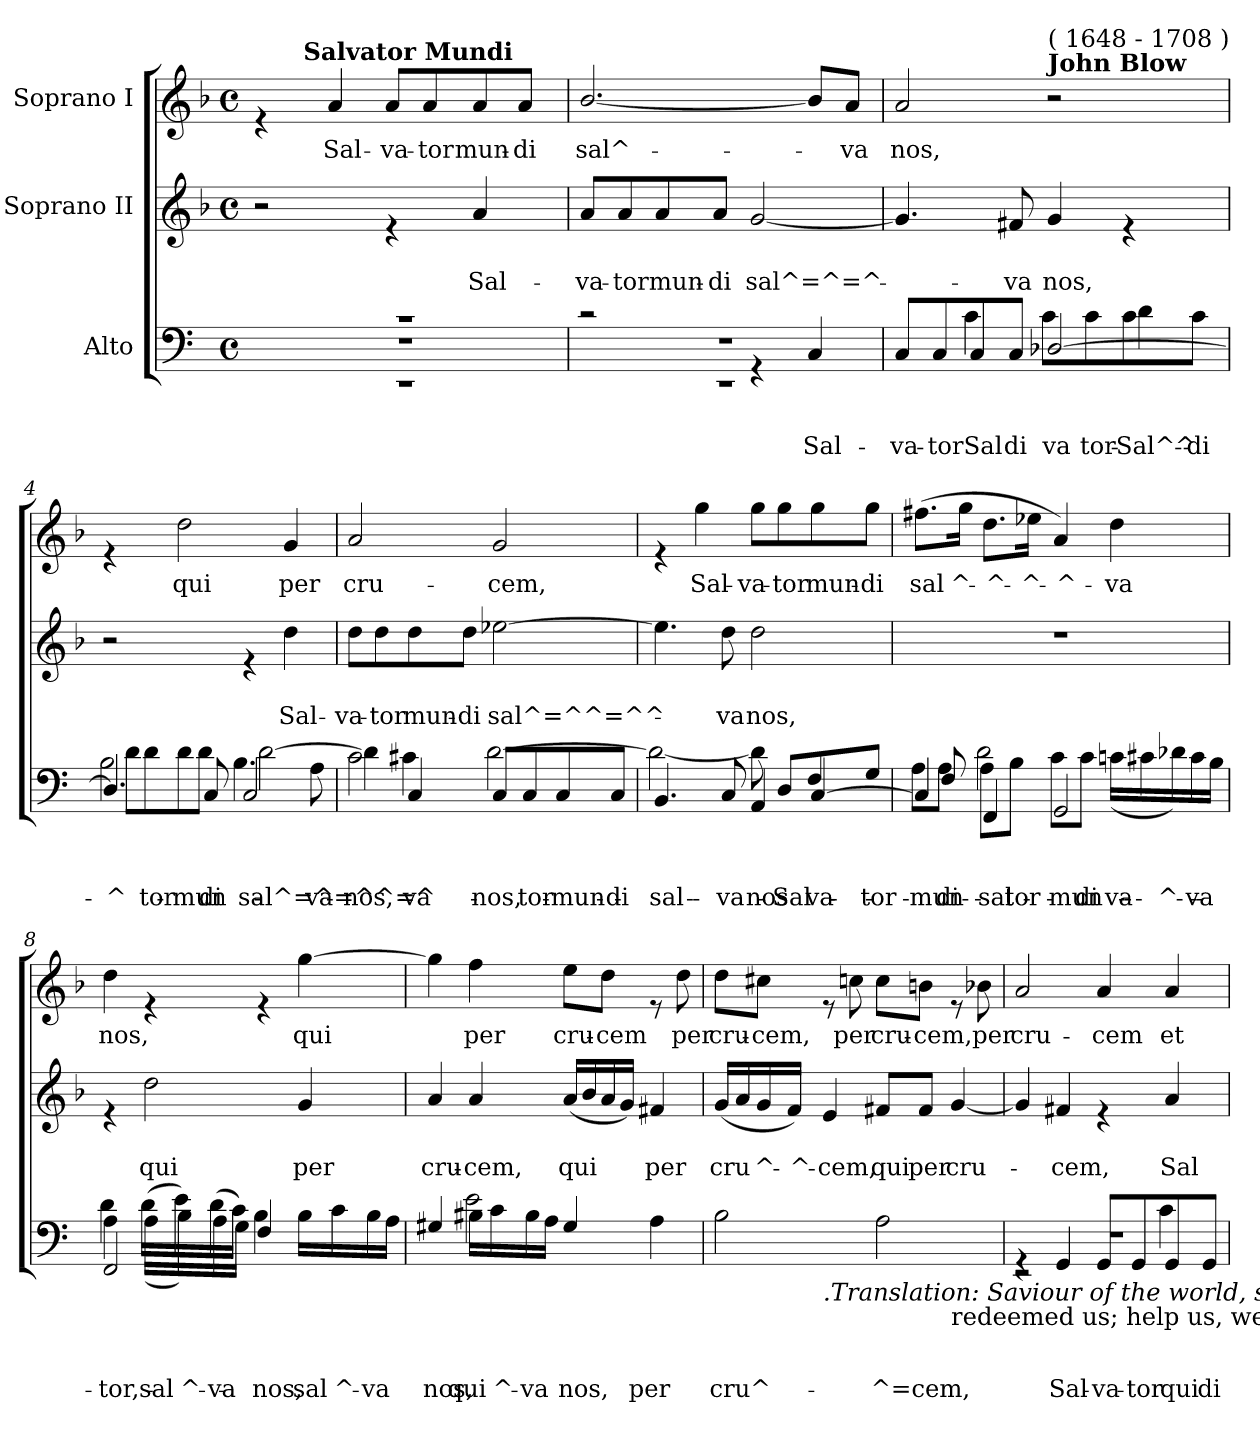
**kern	**text	**text	**text	**kern	**text	**text	**kern	**text
*part3	*part3	*part3	*part3	*part2	*part2	*part2	*part1	*part1
*staff3	*staff3	*staff3	*staff3	*staff2	*staff2	*staff2	*staff1	*staff1
*I"Alto	*	*	*	*I"Soprano II	*	*	*I"Soprano I	*
*clefF4	*	*	*	*clefG2	*	*	*clefG2	*
*ITrd4c7	*	*	*	*	*	*	*	*
*k[b-]	*	*	*	*k[b-]	*	*	*k[b-]	*
*F:	*	*	*	*F:	*	*	*F:	*
*M4/4	*	*	*	*M4/4	*	*	*M4/4	*
*met(c)	*	*	*	*met(c)	*	*	*met(c)	*
=1	=1	=1	=1	=1	=1	=1	=1	=1
*^	*	*	*	*	*	*	*	*
*	*^	*	*	*	*	*	*	*	*
!	!	!	!	!	!	!	!	!	!LO:TX:a:B:t=Editor&colon; John Henry Fowler	!
!	!	!	!	!	!	!	!	!	!LO:TX:a:t=Revision &colon;   4 - 17 - 01	!
*	*	*	*	*	*	*	*	*	*^	*
1rc	1rEE	1r	.	.	.	2r	.	.	4re	8.ryy	.
!	!	!	!	!	!	!	!	!	!	!LO:TX:a:B:t=Salvator Mundi	!
.	.	.	.	.	.	.	.	.	.	2ryy	.
!	!	!	!	!	!	!	!	!	!	!	!LO:LY:b
.	.	.	.	.	.	.	.	.	4a/	.	Sal-
!	!	!	!	!	!	!	!	!	!	!	!LO:LY:b
.	.	.	.	.	.	4re	.	.	8a/L	.	-va-
!	!	!	!	!	!	!	!	!	!	!	!LO:LY:b
.	.	.	.	.	.	.	.	.	8a/	.	-tor
.	.	.	.	.	.	.	.	.	.	4ryy	.
!	!	!	!	!	!	!	!	!LO:LY:b	!	!	!LO:LY:b
.	.	.	.	.	.	4a/	.	Sal-	8a/	.	mun-
!	!	!	!	!	!	!	!	!	!	!	!LO:LY:b
.	.	.	.	.	.	.	.	.	8a/J	.	-di
.	.	.	.	.	.	.	.	.	.	16ryy	.
=2	=2	=2	=2	=2	=2	=2	=2	=2	=2	=2	=2
!	!	!	!	!	!	!	!	!LO:LY:b	!	!	!LO:LY:b
*	*	*	*	*	*	*	*	*	*v	*v	*
2rc	1rEE	1r	.	.	.	8a/L	.	-va-	[<2.b-/	sal^-
!	!	!	!	!	!	!	!	!LO:LY:b	!	!
.	.	.	.	.	.	8a/	.	-tor	.	.
!	!	!	!	!	!	!	!	!LO:LY:b	!	!
.	.	.	.	.	.	8a/	.	mun-	.	.
!	!	!	!	!	!	!	!	!LO:LY:b	!	!
.	.	.	.	.	.	8a/J	.	-di	.	.
!	!	!	!	!	!	!	!	!LO:LY:b	!	!
4rGG	.	.	.	.	.	[<2g/	.	sal^=^=^-	.	.
!	!	!	!	!	!LO:LY:b	!	!	!	!	!
4FF/	.	.	.	.	Sal-	.	.	.	8b-/L]	.
!	!	!	!	!	!	!	!	!	!	!LO:LY:b
.	.	.	.	.	.	.	.	.	8a/J	-va
=3	=3	=3	=3	=3	=3	=3	=3	=3	=3	=3
!	!	!	!	!	!LO:LY:b	!	!	!	!	!LO:LY:b
8FF/L	4ryy	2.ryy	.	.	-va-	4.g/]	.	.	2a/	nos,
!	!	!	!	!	!LO:LY:b	!	!	!	!	!
8FF/	.	.	.	.	-tor	.	.	.	.	.
!	!	!	!	!	!LO:LY:b	!	!	!	!	!
!	!	!	!	!	!LO:LY:b	!	!	!	!	!
8FF/	4F\	.	.	.	Sal	.	.	.	.	.
!	!	!	!	!	!LO:LY:b	!	!	!LO:LY:b	!	!
8FF/J	.	.	.	.	-di	8f#X/	.	-va	.	.
!	!	!	!	!	!	!	!	!	!LO:TX:a:B:t=John Blow	!
!	!	!	!	!	!	!	!	!	!LO:TX:a:t=( 1648 - 1708 )	!
!	!	!	!	!	!LO:LY:b	!	!	!	!	!
!	!	!	!	!	!LO:LY:b	!	!	!LO:LY:b	!	!
[<2GG-X/	8F\L	.	.	.	va-	4g/	.	nos,	2r	.
!	!	!	!	!	!LO:LY:b	!	!	!	!	!
.	8F\	.	.	.	-tor	.	.	.	.	.
!	!	!	!	!	!LO:LY:b	!	!	!	!	!
!	!	!	!	!	!LO:LY:b	!	!	!	!	!
.	8F\	4G\	.	.	Sal^^-	4re	.	.	.	.
!	!	!	!	!	!LO:LY:b	!	!	!	!	!
.	8F\J	.	.	.	-di	.	.	.	.	.
!!LO:LB:g=z
=4	=4	=4	=4	=4	=4	=4	=4	=4	=4	=4
!	!	!	!	!	!LO:LY:b	!	!	!	!	!
!	!	!	!	!	!LO:LY:b	!	!	!	!	!
4.GG-/]	2E\	8G\L	.	.	^-	2r	.	.	4re	.
!	!	!	!	!	!LO:LY:b	!	!	!	!	!
.	.	8G\	.	.	-tor	.	.	.	.	.
!	!	!	!	!	!LO:LY:b	!	!	!	!	!LO:LY:b
.	.	8G\	.	.	mun-	.	.	.	2dd\	qui
!	!	!	!	!	!LO:LY:b	!	!	!	!	!
!	!	!	!	!	!LO:LY:b	!	!	!	!	!
8FF/	.	8G\J	.	.	-di	.	.	.	.	.
!	!	!	!	!	!LO:LY:b	!	!	!	!	!
!	!	!	!	!	!LO:LY:b	!	!	!	!	!
!	!	!	!	!	!LO:LY:b	!	!	!	!	!
2FF/	4.E\	[>2G\	.	.	sal^=^=^^=^	4re	.	.	.	.
!	!	!	!	!	!	!	!	!LO:LY:b	!	!LO:LY:b
.	.	.	.	.	.	4dd\	.	Sal-	4g/	per
!	!	!	!	!	!LO:LY:b	!	!	!	!	!
.	8D\	.	.	.	-va	.	.	.	.	.
=5	=5	=5	=5	=5	=5	=5	=5	=5	=5	=5
!	!	!	!	!	!LO:LY:b	!	!	!LO:LY:b	!	!LO:LY:b
4ryy	2F\	4G\]	.	.	nos,	8dd\L	.	-va-	2a/	cru-
!	!	!	!	!	!	!	!	!LO:LY:b	!	!
.	.	.	.	.	.	8dd\	.	-tor	.	.
!	!	!	!	!	!LO:LY:b	!	!	!	!	!
!	!	!	!	!	!LO:LY:b	!	!	!LO:LY:b	!	!
4FF/	.	4F#X\	.	.	va	8dd\	.	mun-	.	.
!	!	!	!	!	!	!	!	!LO:LY:b	!	!
.	.	.	.	.	.	8dd\J	.	-di	.	.
!	!	!	!	!	!LO:LY:b	!	!	!	!	!
!	!	!	!	!	!LO:LY:b	!	!	!LO:LY:b	!	!LO:LY:b
8FF/L	2ryy	[>2G\	.	.	nos,	[>2ee-X\	.	sal^=^^=^^-	2g/	-cem,
!	!	!	!	!	!LO:LY:b	!	!	!	!	!
8FF/	.	.	.	.	-tor	.	.	.	.	.
!	!	!	!	!	!LO:LY:b	!	!	!	!	!
8FF/	.	.	.	.	mun-	.	.	.	.	.
!	!	!	!	!	!LO:LY:b	!	!	!	!	!
8FF/J	.	.	.	.	-di	.	.	.	.	.
*v	*v	*v	*	*	*	*	*	*	*	*
=6	=6	=6	=6	=6	=6	=6	=6	=6
!	!	!	!LO:LY:b	!	!	!	!	!
*^	*	*	*	*	*	*	*	*
4.EE/	2G\_	.	.	sal-	4.ee-\]	.	.	4re	.
!	!	!	!	!	!	!	!	!	!LO:LY:b
.	.	.	.	.	.	.	.	4gg\	Sal-
!	!	!	!	!LO:LY:b	!	!	!LO:LY:b	!	!
8FF/	.	.	.	-va	8dd\	.	-va	.	.
!	!	!	!	!LO:LY:b	!	!	!LO:LY:b	!	!LO:LY:b
4DD/	8G\]	.	.	nos	2dd\	.	nos,	8gg\L	-va-
!	!	!	!	!LO:LY:b	!	!	!	!	!LO:LY:b
.	8GG/L	.	.	Sal-	.	.	.	8gg\	-tor
!	!	!	!	!LO:LY:b	!	!	!	!	!
!	!	!	!	!LO:LY:b	!	!	!	!	!LO:LY:b
[<4FF/	8BB-/	.	.	-va-	.	.	.	8gg\	mun-
!	!	!	!	!LO:LY:b	!	!	!	!	!LO:LY:b
.	8C/J	.	.	-tor	.	.	.	8gg\J	-di
!!LO:LB:g=z
=7	=7	=7	=7	=7	=7	=7	=7	=7	=7
*	*^	*	*	*	*	*	*	*	*
!	!	!	!	!	!LO:LY:b	!	!	!	!	!LO:LY:b
4FF/]	8ryy	8D\L	.	.	mun-	1r	.	.	(>8.ff#X\L	sal
!	!	!	!	!	!LO:LY:b	!	!	!	!	!
!	!	!	!	!	!LO:LY:b	!	!	!	!	!
.	8BB-/	8D\J	.	.	-di	.	.	.	.	.
!	!	!	!	!	!	!	!	!	!	!LO:LY:b
.	.	.	.	.	.	.	.	.	16gg\Jk	^-
!	!	!	!	!	!LO:LY:b	!	!	!	!	!
!	!	!	!	!	!LO:LY:b	!	!	!	!	!
!	!	!	!	!	!LO:LY:b	!	!	!	!	!LO:LY:b
4BBB-/	8D\L	2G\	.	.	sal-	.	.	.	8.dd\L	-^-
!	!	!	!	!	!LO:LY:b	!	!	!	!	!
.	8E\J	.	.	.	-tor	.	.	.	.	.
!	!	!	!	!	!	!	!	!	!	!LO:LY:b
.	.	.	.	.	.	.	.	.	16ee-X\Jk	-^-
!	!	!	!	!	!LO:LY:b	!	!	!	!	!
!	!	!	!	!	!LO:LY:b	!	!	!	!	!LO:LY:b
2CC/	8F\L	.	.	.	mun-	.	.	.	4a/)	-^-
!	!	!	!	!	!LO:LY:b	!	!	!	!	!
.	8F\J	.	.	.	-di	.	.	.	.	.
!	!	!	!	!	!LO:LY:b	!	!	!	!	!
!	!	!	!	!	!LO:LY:b	!	!	!	!	!LO:LY:b
.	(>16Fn\LL	4F#X\	.	.	-va-	.	.	.	4dd\	-va
!	!	!	!	!	!LO:LY:b	!	!	!	!	!
.	16G-X\)	.	.	.	^-	.	.	.	.	.
!	!	!	!	!	!LO:LY:b	!	!	!	!	!
.	16F#\	.	.	.	-va	.	.	.	.	.
.	16E\JJ	.	.	.	.	.	.	.	.	.
=8	=8	=8	=8	=8	=8	=8	=8	=8	=8	=8
!	!	!	!	!	!LO:LY:b	!	!	!	!	!
!	!	!	!	!	!LO:LY:b	!	!	!	!	!
!	!	!	!	!	!LO:LY:b	!	!	!	!	!LO:LY:b
2BBB-/	4D\	4G\	.	.	tor,	4re	.	.	4dd\	nos,
!	!	!	!	!	!LO:LY:b	!	!	!	!	!
!	!	!	!	!	!LO:LY:b	!	!	!LO:LY:b	!	!
.	(>16D\LL	(>16G\LL	.	.	sal	2dd\	.	qui	4re	.
!	!	!	!	!	!LO:LY:b	!	!	!	!	!
!	!	!	!	!	!LO:LY:b	!	!	!	!	!
.	16E\)	16A\)	.	.	^-	.	.	.	.	.
!	!	!	!	!	!LO:LY:b	!	!	!	!	!
!	!	!	!	!	!LO:LY:b	!	!	!	!	!
.	16D\	(>16G\	.	.	-va	.	.	.	.	.
.	16C\JJ	16F\JJ)	.	.	.	.	.	.	.	.
!	!	!	!	!	!LO:LY:b	!	!	!	!	!
!	!	!	!	!	!LO:LY:b	!	!	!	!	!
2ryy	4BB-/	4E\	.	.	nos,	.	.	.	4re	.
!	!	!	!	!	!LO:LY:b	!	!	!LO:LY:b	!	!LO:LY:b
.	4ryy	16E\LL	.	.	sal	4g/	.	per	[>4gg\	qui
!	!	!	!	!	!LO:LY:b	!	!	!	!	!
.	.	16F\	.	.	^-	.	.	.	.	.
!	!	!	!	!	!LO:LY:b	!	!	!	!	!
.	.	16E\	.	.	-va	.	.	.	.	.
.	.	16D\JJ	.	.	.	.	.	.	.	.
=9	=9	=9	=9	=9	=9	=9	=9	=9	=9	=9
!	!	!	!	!	!LO:LY:b	!	!	!LO:LY:b	!	!
*	*v	*v	*	*	*	*	*	*	*	*
4ryy	4C#X/	.	.	nos,	4a/	.	cru-	4gg\]	.
!	!	!	!	!LO:LY:b	!	!	!	!	!
!	!	!	!	!LO:LY:b	!	!	!LO:LY:b	!	!LO:LY:b
16E#X\LL	2A\	.	.	qui	4a/	.	-cem,	4ff\	per
!	!	!	!	!LO:LY:b	!	!	!	!	!
16F\	.	.	.	^-	.	.	.	.	.
!	!	!	!	!LO:LY:b	!	!	!	!	!
16E#\	.	.	.	-va	.	.	.	.	.
16D\JJ	.	.	.	.	.	.	.	.	.
!	!	!	!	!LO:LY:b	!	!	!LO:LY:b	!	!LO:LY:b
4C#/	.	.	.	nos,	(<16a/LL	.	qui	8ee\L	cru-
.	.	.	.	.	16b-/	.	.	.	.
!	!	!	!	!	!	!	!	!	!LO:LY:b
.	.	.	.	.	16a/	.	.	8dd\J	-cem
.	.	.	.	.	16g/JJ)	.	.	.	.
!	!	!	!	!LO:LY:b	!	!	!LO:LY:b	!	!
4ryy	4D\	.	.	per	4f#X/	.	per	8re	.
!	!	!	!	!	!	!	!	!	!LO:LY:b
.	.	.	.	.	.	.	.	8dd\	per
*v	*v	*	*	*	*	*	*	*	*
!!LO:LB:g=z
=10	=10	=10	=10	=10	=10	=10	=10	=10
!	!	!	!LO:LY:b	!	!	!LO:LY:b	!	!LO:LY:b
*^	*	*	*	*	*	*	*	*
*	*^	*	*	*	*	*	*	*	*
2E\	4ryy	2.ryy	.	.	cru^-	(<16g/LL	.	cru	8dd\L	cru-
.	.	.	.	.	.	16a/	.	.	.	.
!	!	!	!	!	!	!	!	!LO:LY:b	!	!LO:LY:b
.	.	.	.	.	.	16g/	.	^-	8cc#X\J	-cem,
!	!	!	!	!	!	!	!	!LO:LY:b	!	!
.	.	.	.	.	.	16f/JJ)	.	-^-	.	.
!	!LO:TX:b:i:t=.Translation&colon; Saviour of the world, save us, who by your cross and blood has	!	!	!	!	!	!	!	!	!
!	!	!	!	!	!	!	!	!LO:LY:b	!	!
.	2.ryy	.	.	.	.	4e/	.	-cem,	8re	.
!	!	!	!	!	!	!	!	!	!	!LO:LY:b
.	.	.	.	.	.	.	.	.	8ccn\	per
!	!	!	!	!	!LO:LY:b	!	!	!LO:LY:b	!	!LO:LY:b
2D\	.	.	.	.	-^=cem,	8f#X/L	.	qui	8cc\L	cru-
!	!	!	!	!	!	!	!	!LO:LY:b	!	!LO:LY:b
.	.	.	.	.	.	8f#/J	.	per	8bn\J	-cem,
!	!	!LO:TX:b:t=redeemed us; help us, we beseech you, our God.	!	!	!	!	!	!	!	!
!	!	!	!	!	!	!	!	!LO:LY:b	!	!
.	.	4ryy	.	.	.	[<4g/	.	cru-	8re	.
!	!	!	!	!	!	!	!	!	!	!LO:LY:b
.	.	.	.	.	.	.	.	.	8b-X\	per
=11	=11	=11	=11	=11	=11	=11	=11	=11	=11	=11
!	!	!	!	!	!	!	!	!	!	!LO:LY:b
4rGG	2rEE	1r	.	.	.	4g/]	.	.	2a/	cru-
!	!	!	!	!	!LO:LY:b	!	!	!LO:LY:b	!	!
4CC/	.	.	.	.	Sal-	4f#X/	.	-cem,	.	.
!	!	!	!	!	!LO:LY:b	!	!	!	!	!LO:LY:b
8CC/L	4ryy	.	.	.	-va-	4re	.	.	4a/	-cem
!	!	!	!	!	!LO:LY:b	!	!	!	!	!
8CC/	.	.	.	.	-tor	.	.	.	.	.
!	!	!	!	!	!LO:LY:b	!	!	!	!	!
!	!	!	!	!	!LO:LY:b	!	!	!LO:LY:b	!	!LO:LY:b
8CC/	4F\	.	.	.	qui	4a/	.	Sal-	4a/	et
!	!	!	!	!	!LO:LY:b	!	!	!	!	!
8CC/J	.	.	.	.	-di	.	.	.	.	.
*v	*v	*v	*	*	*	*	*	*	*	*
=	=	=	=	=	=	=	=	=
*-	*-	*-	*-	*-	*-	*-	*-	*-
